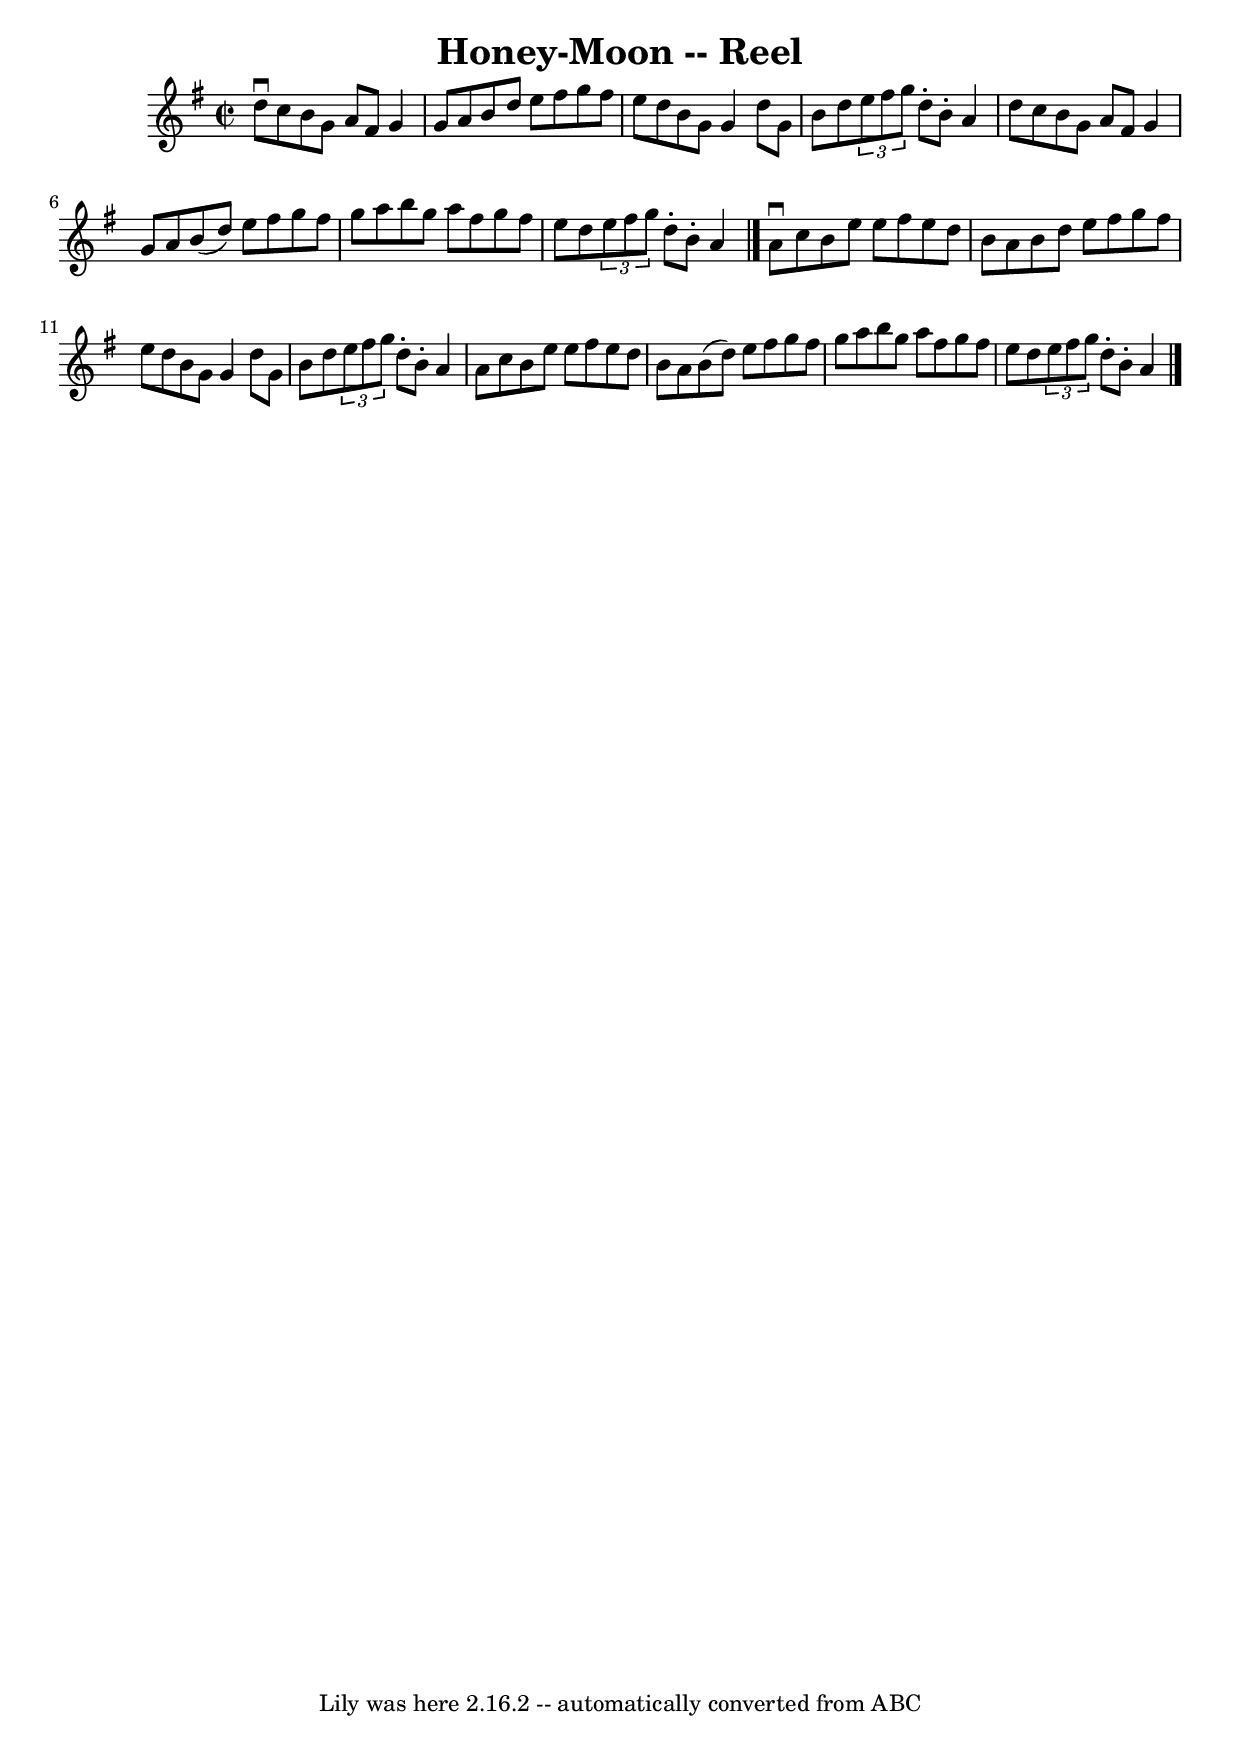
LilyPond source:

\version "2.16.2"
\include "Mammoth.ily"
\header {
  %% book = "Ryan's Mammoth Collection"
  crossRefNumber = "1"
  footnotes = ""
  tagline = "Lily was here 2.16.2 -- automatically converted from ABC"
  title = "Honey-Moon -- Reel"

}
voicedefault =  {


  \override Staff.TimeSignature #'style = #'C
  \time 2/2 
  \key g \major
  d''8^\downbow c''8  |
  b'8 g'8    
  a'8 fis'8 g'4 g'8 a'8    |
  b'8 d''8 e''8 fis''8   
  g''8 fis''8 e''8 d''8    |
  b'8 g'8 g'4 d''8 g'8  
  b'8 d''8    |
  \times 2/3 { e''8 fis''8 g''8  
	     } d''8 -.  
  b'8 -. a'4 d''8 c''8    |
  b'8 g'8 a'8 fis'8 g'4 
  g'8 a'8    |
  b'8 (d''8) e''8 fis''8 g''8 fis''8 
  g''8 a''8    |
  b''8 g''8 a''8 fis''8 g''8 fis''8  
  e''8 d''8    |
  \times 2/3 { e''8 fis''8 g''8  
	     } d''8 -. 
  b'8 -. a'4    \bar "|." a'8^\downbow c''8  |
  b'8 e''8  
  e''8 fis''8 e''8 d''8 b'8 a'8    |
  b'8 d''8    
  e''8 fis''8 g''8 fis''8 e''8 d''8    |
  b'8 g'8    
  g'4 d''8 g'8 b'8 d''8    |
  \times 2/3 { e''8 fis''8   
	       g''8  
	     } d''8 -. b'8 -. a'4 a'8 c''8    |
  b'8 e''8    
  e''8 fis''8 e''8 d''8 b'8 a'8    |
  b'8 (d''8)   
  e''8 fis''8 g''8 fis''8 g''8 a''8    |
  b''8 g''8    
  a''8 fis''8 g''8 fis''8 e''8 d''8    |
  \times 2/3 {   
    e''8 fis''8 g''8  
  } d''8 -. b'8 -. a'4      \bar "|."   

}

\score{
  <<

    \context Staff="default"
    {
      \voicedefault 
      
    }

  >>
  \layout {
    
  }
  \midi {
  }

}
